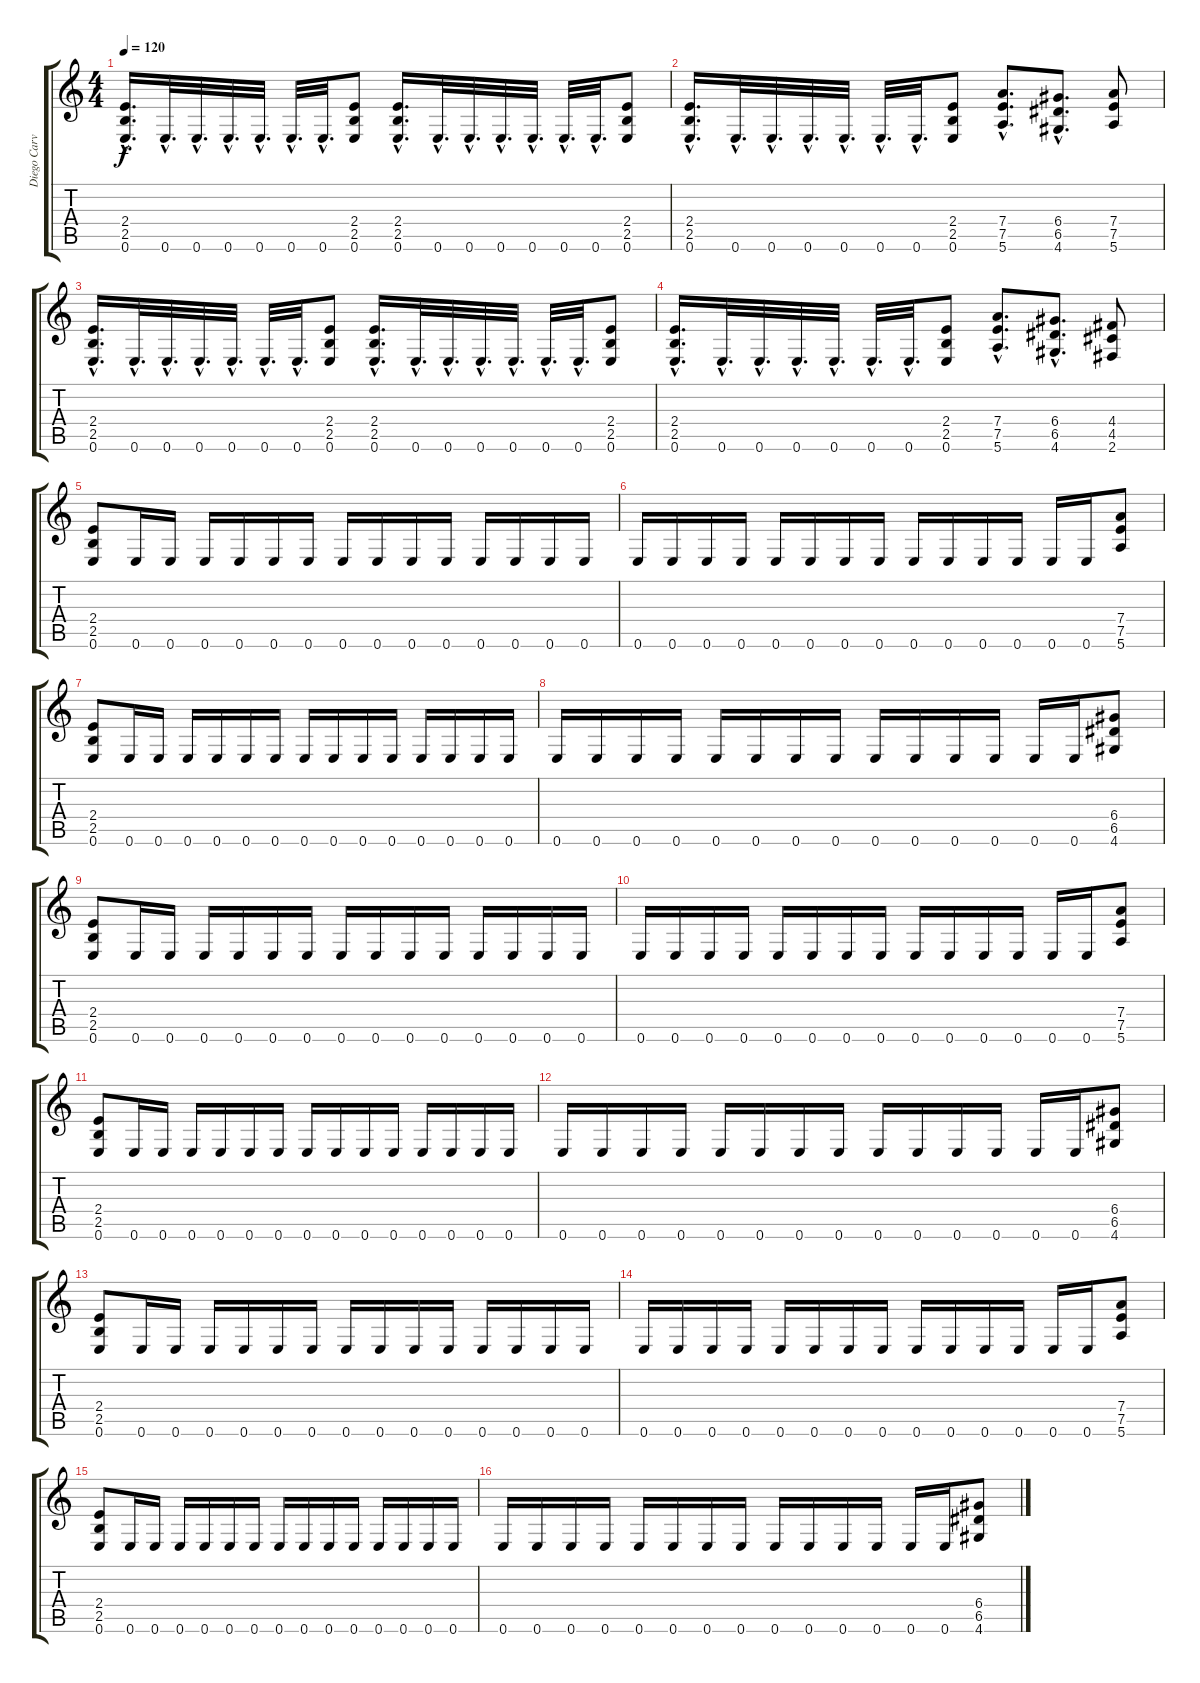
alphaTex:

\track ("Diego Carvalho - Guitar" "Diego Carv") {instrument distortionguitar}
\staff {score tabs}
\tuning (E4 B3 G3 D3 A2 E2) {hide}
\ts (4 4)
\tempo 120
\clef g2
\ks c
(2.4{hac} 2.5{hac} 0.6{hac}).16{d dy f} 0.6{hac}.32{d} 0.6{hac}.32{d} 0.6{hac}.32{d} 0.6{hac}.32{d} 0.6{hac}.32{d} 0.6{hac}.32{d} (2.4 2.5 0.6).8 (2.4{hac} 2.5{hac} 0.6{hac}).16{d} 0.6{hac}.32{d} 0.6{hac}.32{d} 0.6{hac}.32{d} 0.6{hac}.32{d} 0.6{hac}.32{d} 0.6{hac}.32{d} (2.4 2.5 0.6).8 |
(2.4{hac} 2.5{hac} 0.6{hac}).16{d} 0.6{hac}.32{d} 0.6{hac}.32{d} 0.6{hac}.32{d} 0.6{hac}.32{d} 0.6{hac}.32{d} 0.6{hac}.32{d} (2.4 2.5 0.6).8 (7.4{hac} 7.5{hac} 5.6{hac}).8{d} (6.4{hac} 6.5{hac} 4.6{hac}).8{d} (7.4 7.5 5.6).8 |
(2.4{hac} 2.5{hac} 0.6{hac}).16{d} 0.6{hac}.32{d} 0.6{hac}.32{d} 0.6{hac}.32{d} 0.6{hac}.32{d} 0.6{hac}.32{d} 0.6{hac}.32{d} (2.4 2.5 0.6).8 (2.4{hac} 2.5{hac} 0.6{hac}).16{d} 0.6{hac}.32{d} 0.6{hac}.32{d} 0.6{hac}.32{d} 0.6{hac}.32{d} 0.6{hac}.32{d} 0.6{hac}.32{d} (2.4 2.5 0.6).8 |
(2.4{hac} 2.5{hac} 0.6{hac}).16{d} 0.6{hac}.32{d} 0.6{hac}.32{d} 0.6{hac}.32{d} 0.6{hac}.32{d} 0.6{hac}.32{d} 0.6{hac}.32{d} (2.4 2.5 0.6).8 (7.4{hac} 7.5{hac} 5.6{hac}).8{d} (6.4{hac} 6.5{hac} 4.6{hac}).8{d} (4.4 4.5 2.6).8 |
(2.4 2.5 0.6).8 0.6.16 0.6.16 0.6.16 0.6.16 0.6.16 0.6.16 0.6.16 0.6.16 0.6.16 0.6.16 0.6.16 0.6.16 0.6.16 0.6.16 |
0.6.16 0.6.16 0.6.16 0.6.16 0.6.16 0.6.16 0.6.16 0.6.16 0.6.16 0.6.16 0.6.16 0.6.16 0.6.16 0.6.16 (7.4 7.5 5.6).8 |
(2.4 2.5 0.6).8 0.6.16 0.6.16 0.6.16 0.6.16 0.6.16 0.6.16 0.6.16 0.6.16 0.6.16 0.6.16 0.6.16 0.6.16 0.6.16 0.6.16 |
0.6.16 0.6.16 0.6.16 0.6.16 0.6.16 0.6.16 0.6.16 0.6.16 0.6.16 0.6.16 0.6.16 0.6.16 0.6.16 0.6.16 (6.4 6.5 4.6).8 |
(2.4 2.5 0.6).8 0.6.16 0.6.16 0.6.16 0.6.16 0.6.16 0.6.16 0.6.16 0.6.16 0.6.16 0.6.16 0.6.16 0.6.16 0.6.16 0.6.16 |
0.6.16 0.6.16 0.6.16 0.6.16 0.6.16 0.6.16 0.6.16 0.6.16 0.6.16 0.6.16 0.6.16 0.6.16 0.6.16 0.6.16 (7.4 7.5 5.6).8 |
(2.4 2.5 0.6).8 0.6.16 0.6.16 0.6.16 0.6.16 0.6.16 0.6.16 0.6.16 0.6.16 0.6.16 0.6.16 0.6.16 0.6.16 0.6.16 0.6.16 |
0.6.16 0.6.16 0.6.16 0.6.16 0.6.16 0.6.16 0.6.16 0.6.16 0.6.16 0.6.16 0.6.16 0.6.16 0.6.16 0.6.16 (6.4 6.5 4.6).8 |
(2.4 2.5 0.6).8 0.6.16 0.6.16 0.6.16 0.6.16 0.6.16 0.6.16 0.6.16 0.6.16 0.6.16 0.6.16 0.6.16 0.6.16 0.6.16 0.6.16 |
0.6.16 0.6.16 0.6.16 0.6.16 0.6.16 0.6.16 0.6.16 0.6.16 0.6.16 0.6.16 0.6.16 0.6.16 0.6.16 0.6.16 (7.4 7.5 5.6).8 |
(2.4 2.5 0.6).8 0.6.16 0.6.16 0.6.16 0.6.16 0.6.16 0.6.16 0.6.16 0.6.16 0.6.16 0.6.16 0.6.16 0.6.16 0.6.16 0.6.16 |
0.6.16 0.6.16 0.6.16 0.6.16 0.6.16 0.6.16 0.6.16 0.6.16 0.6.16 0.6.16 0.6.16 0.6.16 0.6.16 0.6.16 (6.4 6.5 4.6).8
